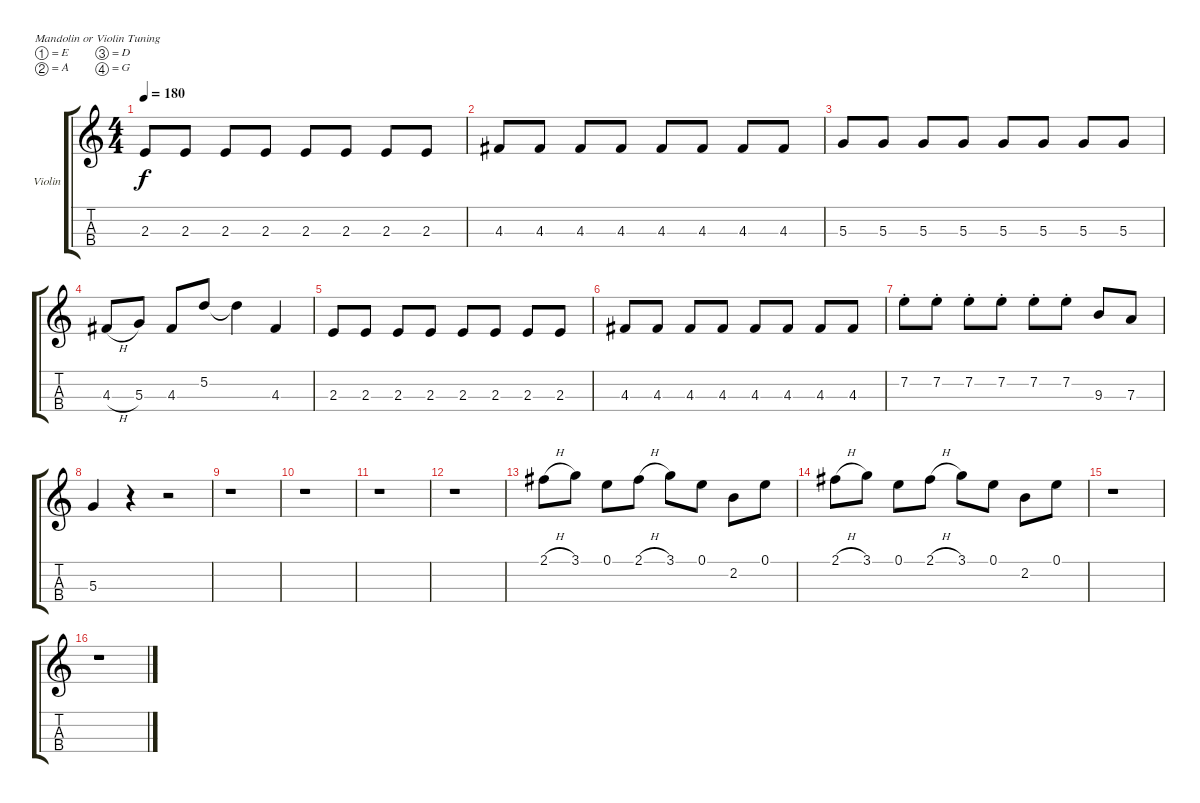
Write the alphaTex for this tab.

\defaultSystemsLayout 4
\bracketExtendMode groupsimilarinstruments
\firstSystemTrackNameOrientation horizontal
\otherSystemsTrackNameOrientation horizontal
\track ("Скрипка" "Violin") {instrument violin}
\staff {score tabs}
\tuning (E5 A4 D4 G3)
\ts (4 4)
\tempo 180
\clef g2
\scale
0.333333
\ks c
2.3.8{dy f} 2.3.8 2.3.8 2.3.8 2.3.8 2.3.8 2.3.8 2.3.8 |
\scale
0.333333 4.3.8 4.3.8 4.3.8 4.3.8 4.3.8 4.3.8 4.3.8 4.3.8 |
\scale
0.333333 5.3.8 5.3.8 5.3.8 5.3.8 5.3.8 5.3.8 5.3.8 5.3.8 |
\scale
0.333333 4.3{h}.8 5.3.8 4.3.8 5.2.8 5.2{t}.4 4.3.4 |
\scale
0.333333 2.3.8 2.3.8 2.3.8 2.3.8 2.3.8 2.3.8 2.3.8 2.3.8 |
\scale
0.333333 4.3.8 4.3.8 4.3.8 4.3.8 4.3.8 4.3.8 4.3.8 4.3.8 |
\scale
0.333333 7.2{st}.8 7.2{st}.8 7.2{st}.8 7.2{st}.8 7.2{st}.8 7.2{st}.8 9.3.8 7.3.8 |
\scale
0.333333 5.3.4 r.4 r.2 |
\scale
0.333333 r.1 |
\scale
0.333333 r.1 |
\scale
0.333333 r.1 |
\scale
0.333333 r.1 |
\scale
0.333333 2.1{h}.8 3.1.8 0.1.8 2.1{h}.8 3.1.8 0.1.8 2.2.8 0.1.8 |
\scale
0.333333 2.1{h}.8 3.1.8 0.1.8 2.1{h}.8 3.1.8 0.1.8 2.2.8 0.1.8 |
\scale
0.333333 r.1 |
\scale
0.333333 r.1
